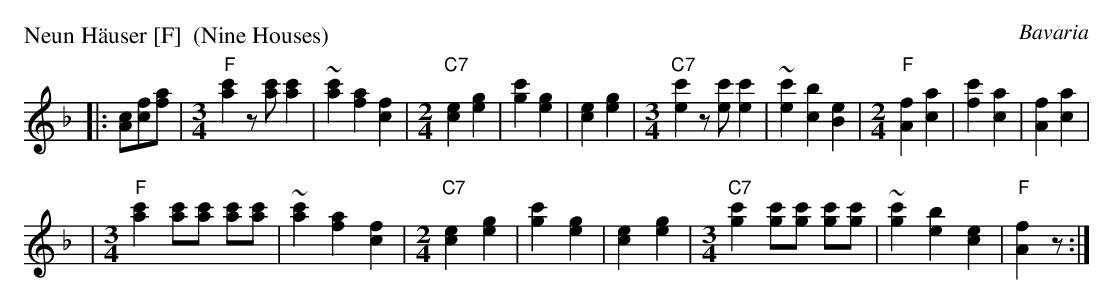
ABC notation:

X:1
P: Neun H\"auser [F]  (Nine Houses)
O: Bavaria
M: none
K: F
|: [Ac][cf][fa] \
| [M:3/4][L:1/8]"F"[a2c'2] z[ac'] [a2c'2] | ~[a2c'2] [f2a2] [c2f2] \
| [M:2/4][L:1/8]"C7"[c2e2] [e2g2] | [g2c'2] [e2g2] | [c2e2][e2g2] \
| [M:3/4][L:1/8]"C7"[e2c'2] z[ec'] [e2c'2] | ~[e2c'2] [c2b2] [B2e2] \
| [M:2/4][L:1/8]"F"[A2f2] [c2a2] | [f2c'2] [c2a2] | [A2f2] [c2a2] |
| [M:3/4][L:1/8]"F"[a2c'2] [ac'][ac'] [ac'][ac'] | ~[a2c'2] [f2a2] [c2f2] \
| [M:2/4][L:1/8]"C7"[c2e2] [e2g2] | [g2c'2] [e2g2] | [c2e2][e2g2] \
| [M:3/4][L:1/8]"C7"[g2c'2] [gc'][gc'] [gc'][gc'] | ~[g2c'2] [e2b2] [c2e2] | "F"[A2f2] z :|
